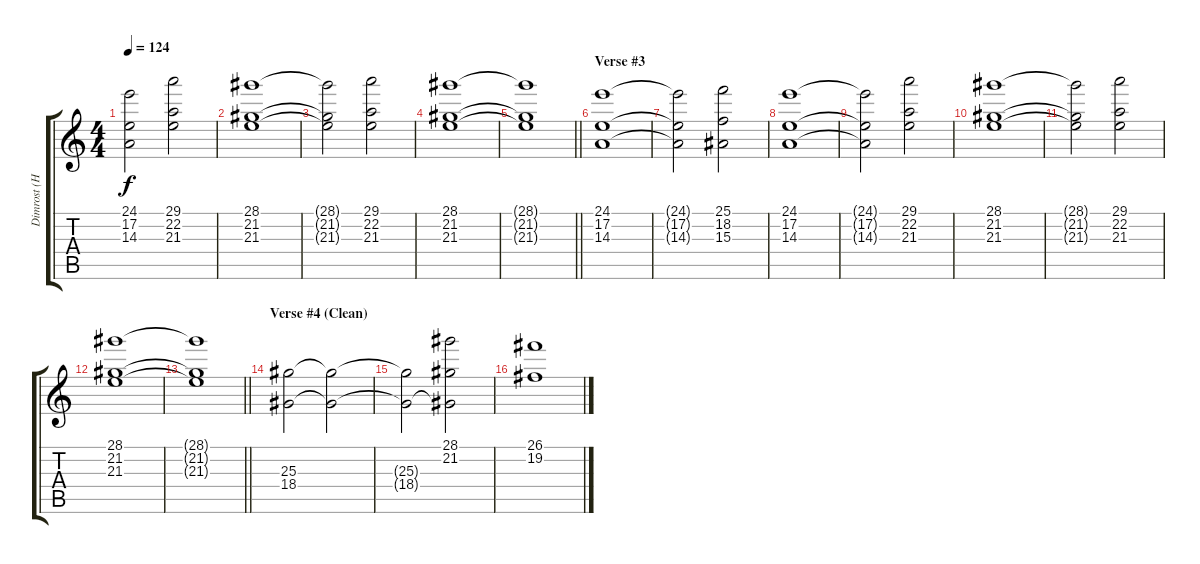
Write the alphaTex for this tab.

\track ("Dimrost (High pitch Strings)" "Dimrost (H") {instrument synthstrings1}
\staff {score tabs}
\tuning (E4 B3 G3 D3 A2 E2) {hide}
\ts (4 4)
\tempo 124
\clef g2
\ks c
(24.1{t} 17.2{t} 14.3{t}).2{dy f} (29.1 22.2 21.3).2 |
(28.1 21.2 21.3).1 |
(28.1{t} 21.2{t} 21.3{t}).2 (29.1 22.2 21.3).2 |
(28.1 21.2 21.3).1 |
\barLineRight lightlight
(28.1{t} 21.2{t} 21.3{t}).1 |
\section ("" "Verse #3")
(24.1 17.2 14.3).1 |
(24.1{t} 17.2{t} 14.3{t}).2 (25.1 18.2 15.3).2 |
(24.1 17.2 14.3).1 |
(24.1{t} 17.2{t} 14.3{t}).2 (29.1 22.2 21.3).2 |
(28.1 21.2 21.3).1 |
(28.1{t} 21.2{t} 21.3{t}).2 (29.1 22.2 21.3).2 |
(28.1 21.2 21.3).1 |
\barLineRight lightlight
(28.1{t} 21.2{t} 21.3{t}).1 |
\section ("" "Verse #4 (Clean)")
(25.3 18.4).2 (25.3{t} 18.4{t}).2 |
(25.3{t} 18.4{t}).2 (28.1 21.2 18.4{t}).2 |
(26.1 19.2).1
